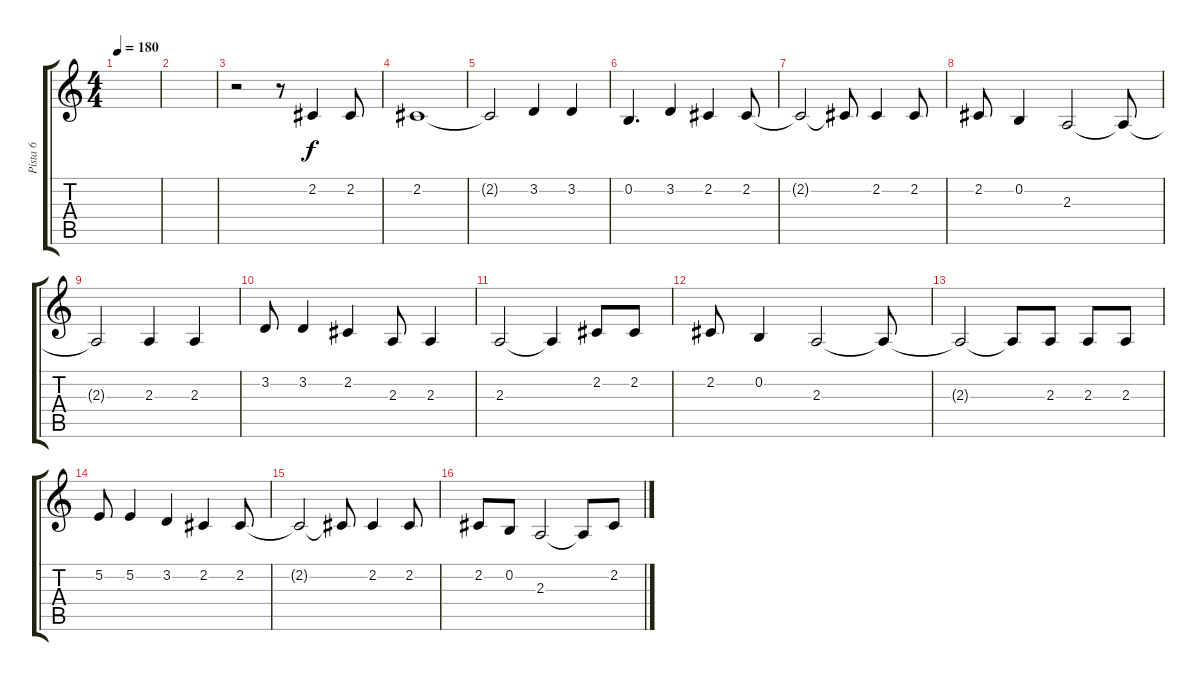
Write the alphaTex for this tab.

\track ("Pista 6" "Pista 6") {instrument electricgrandpiano}
\staff {score tabs}
\tuning (E4 B3 G3 D3 A2 E2) {hide}
\ts (4 4)
\tempo 180
\clef g2
\ks c
|
|
r.2 r.8 2.2.4 2.2.8 |
2.2.1 |
2.2{t}.2 3.2.4 3.2.4 |
0.2.4{d} 3.2.4 2.2.4 2.2.8 |
2.2{t}.2 2.2{t}.8 2.2.4 2.2.8 |
2.2.8 0.2.4 2.3.2 2.3{t}.8 |
2.3{t}.2 2.3.4 2.3.4 |
3.2.8 3.2.4 2.2.4 2.3.8 2.3.4 |
2.3.2 2.3{t}.4 2.2.8 2.2.8 |
2.2.8 0.2.4 2.3.2 2.3{t}.8 |
2.3{t}.2 2.3{t}.8 2.3.8 2.3.8 2.3.8 |
5.2.8 5.2.4 3.2.4 2.2.4 2.2.8 |
2.2{t}.2 2.2{t}.8 2.2.4 2.2.8 |
2.2.8 0.2.8 2.3.2 2.3{t}.8 2.2.8
